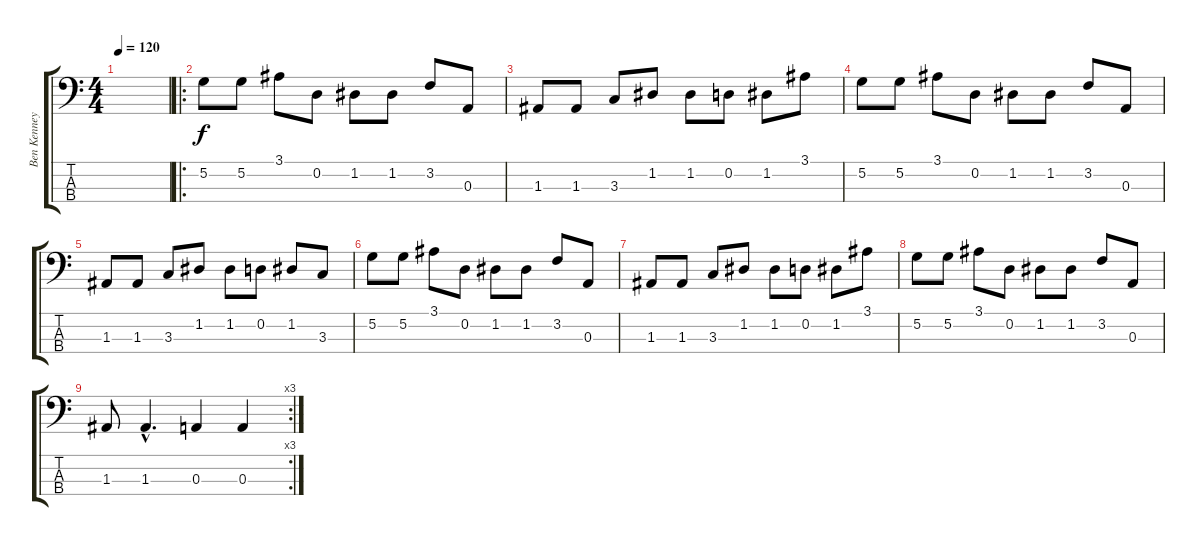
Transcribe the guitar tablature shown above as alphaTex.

\track ("Ben Kenney" "Ben Kenney") {instrument electricbassfinger}
\staff {score tabs}
\tuning (G2 D2 A1 E1) {hide}
\ts (4 4)
\tempo 120
\clef f4
\ks c
|
\ro
5.2.8{volume 16 instrument electricbassfinger} 5.2.8 3.1.8 0.2.8 1.2.8 1.2.8 3.2.8 0.3.8 |
1.3.8 1.3.8 3.3.8 1.2.8 1.2.8 0.2.8 1.2.8 3.1.8 |
5.2.8 5.2.8 3.1.8 0.2.8 1.2.8 1.2.8 3.2.8 0.3.8 |
1.3.8 1.3.8 3.3.8 1.2.8 1.2.8 0.2.8 1.2.8 3.3.8 |
5.2.8 5.2.8 3.1.8 0.2.8 1.2.8 1.2.8 3.2.8 0.3.8 |
1.3.8 1.3.8 3.3.8 1.2.8 1.2.8 0.2.8 1.2.8 3.1.8 |
5.2.8 5.2.8 3.1.8 0.2.8 1.2.8 1.2.8 3.2.8 0.3.8 |
\rc 3
1.3.8 1.3{hac}.4{d} 0.3.4 0.3.4
